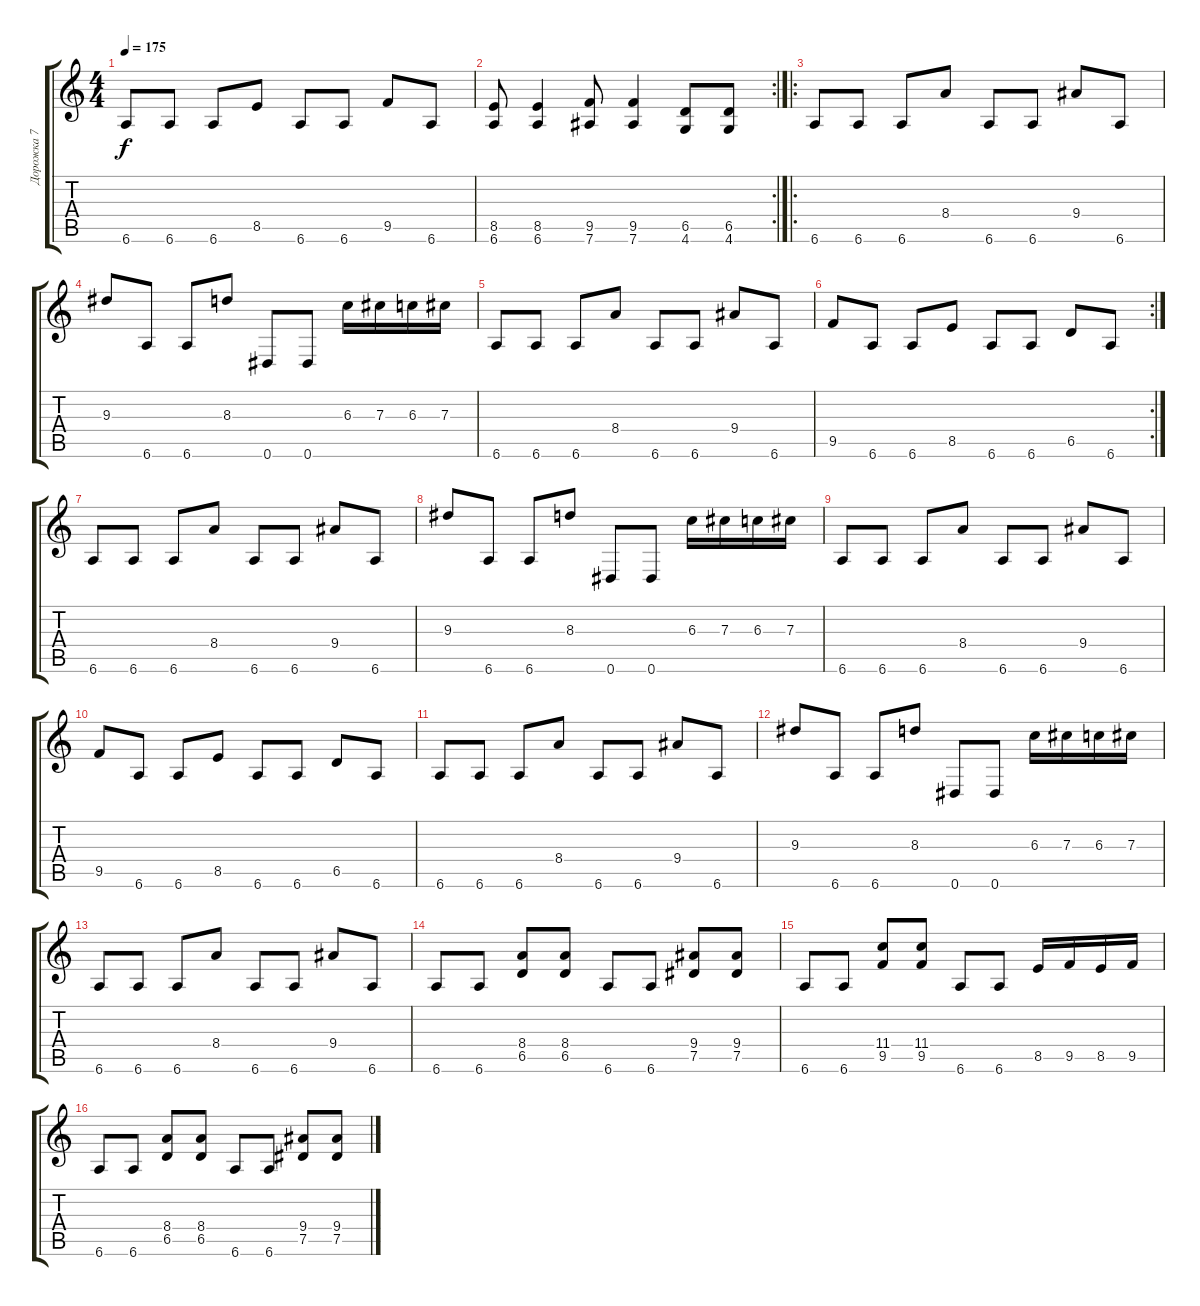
\track ("Дорожка 7" "Дорожка 7") {instrument distortionguitar}
\staff {score tabs}
\tuning (Eb4 Bb3 Gb3 Db3 Ab2 Eb2) {hide}
\ts (4 4)
\tempo 175
\clef g2
\ks c
6.6.8{dy f} 6.6.8 6.6.8 8.5.8 6.6.8 6.6.8 9.5.8 6.6.8 |
\rc 2
(8.5 6.6).8 (8.5 6.6).4 (9.5 7.6).8 (9.5 7.6).4 (6.5 4.6).8 (6.5 4.6).8 |
\ro
6.6.8 6.6.8 6.6.8 8.4.8 6.6.8 6.6.8 9.4.8 6.6.8 |
9.3.8 6.6.8 6.6.8 8.3.8 0.6.8 0.6.8 6.3.16 7.3.16 6.3.16 7.3.16 |
6.6.8 6.6.8 6.6.8 8.4.8 6.6.8 6.6.8 9.4.8 6.6.8 |
\rc 2
9.5.8 6.6.8 6.6.8 8.5.8 6.6.8 6.6.8 6.5.8 6.6.8 |
6.6.8 6.6.8 6.6.8 8.4.8 6.6.8 6.6.8 9.4.8 6.6.8 |
9.3.8 6.6.8 6.6.8 8.3.8 0.6.8 0.6.8 6.3.16 7.3.16 6.3.16 7.3.16 |
6.6.8 6.6.8 6.6.8 8.4.8 6.6.8 6.6.8 9.4.8 6.6.8 |
9.5.8 6.6.8 6.6.8 8.5.8 6.6.8 6.6.8 6.5.8 6.6.8 |
6.6.8 6.6.8 6.6.8 8.4.8 6.6.8 6.6.8 9.4.8 6.6.8 |
9.3.8 6.6.8 6.6.8 8.3.8 0.6.8 0.6.8 6.3.16 7.3.16 6.3.16 7.3.16 |
6.6.8 6.6.8 6.6.8 8.4.8 6.6.8 6.6.8 9.4.8 6.6.8 |
6.6.8 6.6.8 (8.4 6.5).8 (8.4 6.5).8 6.6.8 6.6.8 (9.4 7.5).8 (9.4 7.5).8 |
6.6.8 6.6.8 (11.4 9.5).8 (11.4 9.5).8 6.6.8 6.6.8 8.5.16 9.5.16 8.5.16 9.5.16 |
6.6.8 6.6.8 (8.4 6.5).8 (8.4 6.5).8 6.6.8 6.6.8 (9.4 7.5).8 (9.4 7.5).8
